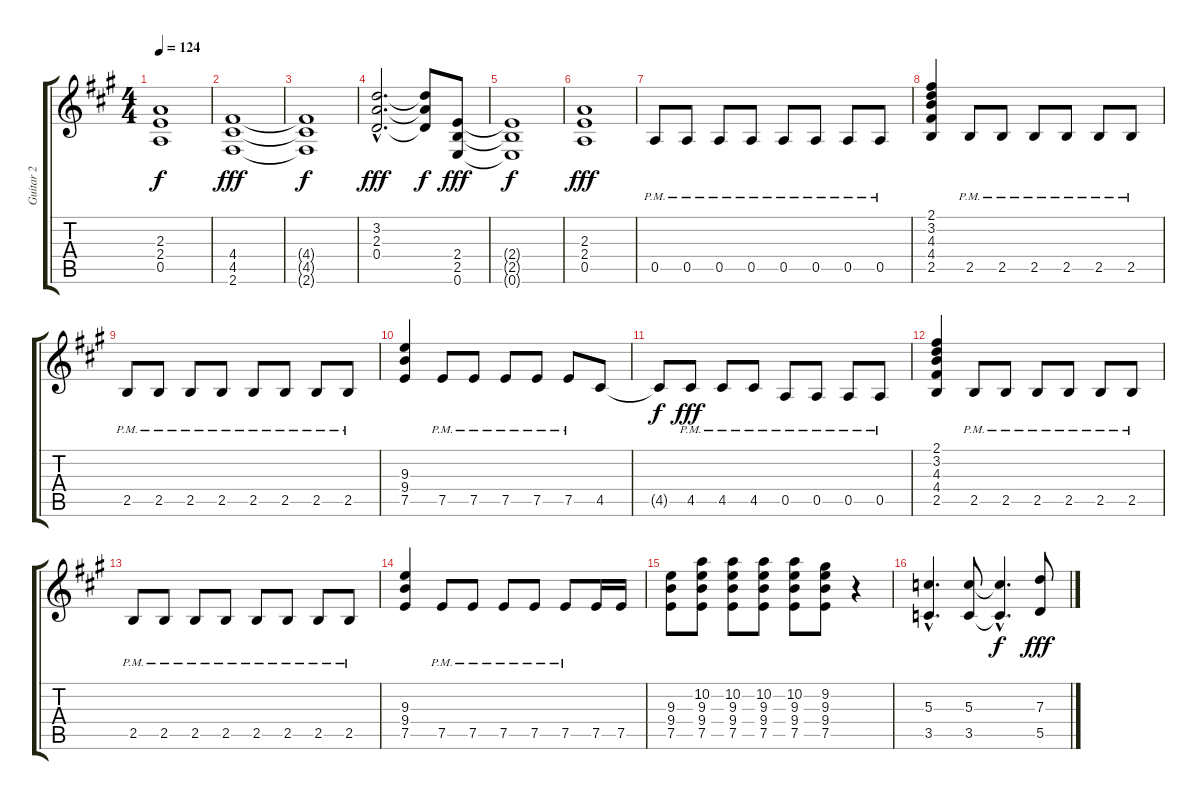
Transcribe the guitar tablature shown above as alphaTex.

\track ("Guitar 2" "Guitar 2") {instrument distortionguitar}
\staff {score tabs}
\tuning (E4 B3 G3 D3 A2 E2) {hide}
\ts (4 4)
\tempo 124
\clef g2
\ks a
(2.3{t} 2.4{t} 0.5{t}).1{dy f} |
(4.4 4.5 2.6).1{dy fff} |
(4.4{t} 4.5{t} 2.6{t}).1{dy f} |
(3.2{hac} 2.3{hac} 0.4{hac}).2{d dy fff} (3.2{t} 2.3{t} 0.4{t}).8{dy f} (2.4 2.5 0.6).8{dy fff} |
(2.4{t} 2.5{t} 0.6{t}).1{dy f} |
(2.3 2.4 0.5).1{dy fff} |
0.5{pm}.8 0.5{pm}.8 0.5{pm}.8 0.5{pm}.8 0.5{pm}.8 0.5{pm}.8 0.5{pm}.8 0.5{pm}.8 |
(2.1 3.2 4.3 4.4 2.5).4 2.5{pm}.8 2.5{pm}.8 2.5{pm}.8 2.5{pm}.8 2.5{pm}.8 2.5{pm}.8 |
2.5{pm}.8 2.5{pm}.8 2.5{pm}.8 2.5{pm}.8 2.5{pm}.8 2.5{pm}.8 2.5{pm}.8 2.5{pm}.8 |
(9.3 9.4 7.5).4 7.5{pm}.8 7.5{pm}.8 7.5{pm}.8 7.5{pm}.8 7.5{pm}.8 4.5.8 |
4.5{t}.8{dy f} 4.5{pm}.8{dy fff} 4.5{pm}.8 4.5{pm}.8 0.5{pm}.8 0.5{pm}.8 0.5{pm}.8 0.5{pm}.8 |
(2.1 3.2 4.3 4.4 2.5).4 2.5{pm}.8 2.5{pm}.8 2.5{pm}.8 2.5{pm}.8 2.5{pm}.8 2.5{pm}.8 |
2.5{pm}.8 2.5{pm}.8 2.5{pm}.8 2.5{pm}.8 2.5{pm}.8 2.5{pm}.8 2.5{pm}.8 2.5{pm}.8 |
(9.3 9.4 7.5).4 7.5{pm}.8 7.5{pm}.8 7.5{pm}.8 7.5{pm}.8 7.5{pm}.8 7.5.16 7.5.16 |
(9.3 9.4 7.5).8 (10.2 9.3 9.4 7.5).8 (10.2 9.3 9.4 7.5).8 (10.2 9.3 9.4 7.5).8 (10.2 9.3 9.4 7.5).8 (9.2 9.3 9.4 7.5).8 r.4 |
(5.3{hac} 3.5{hac}).4{d} (5.3 3.5).8 (5.3{hac t} 3.5{hac t}).4{d dy f} (7.3 5.5).8{dy fff}
